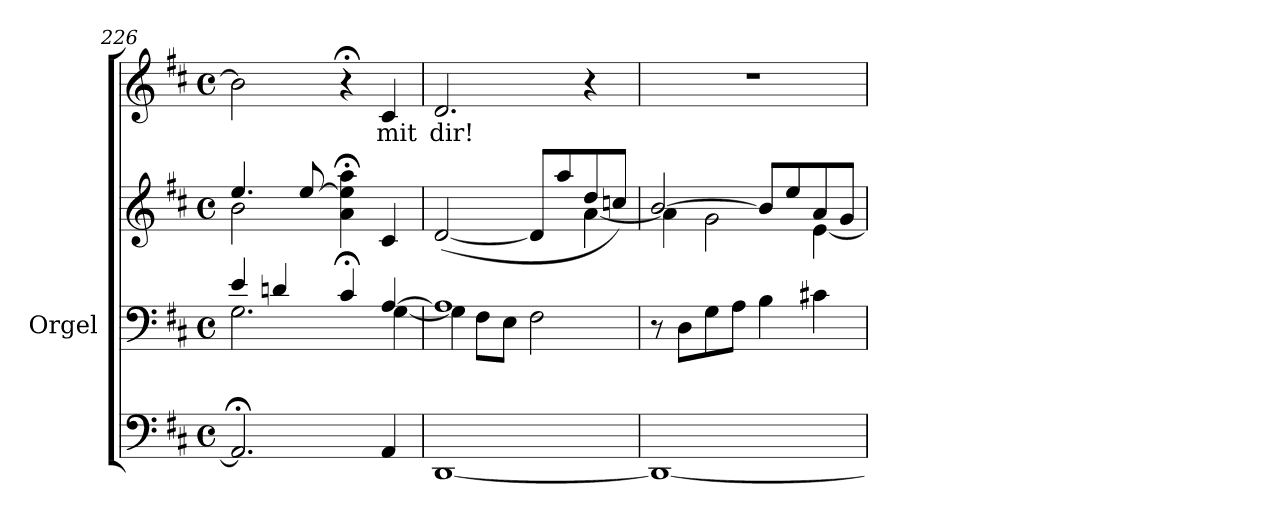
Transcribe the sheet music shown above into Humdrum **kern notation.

**kern	**kern	**kern	**kern	**text
*part3	*part2	*part2	*part1	*part1
*staff4	*staff3	*staff2	*staff1	*staff1
*	*I"Orgel	*	*	*
*	*I'Org.	*	*	*
*clefF4	*clefF4	*clefG2	*clefG2	*
*k[f#c#]	*k[f#c#]	*k[f#c#]	*k[f#c#]	*
*D:	*D:	*D:	*D:	*
*M4/4	*M4/4	*M4/4	*M4/4	*
*met(c)	*met(c)	*met(c)	*met(c)	*
=226	=226	=226	=226	=226
*	*^	*^	*	*
2.AA;/]	4e/	2.G\	4.ee/	2b\	2b\]	.
.	4dn/	.	.	.	.	.
.	.	.	[<8ee/	.	.	.
.	4c#;</	.	4a\;< 4ee\];< 4aa\;<	2ryy	4r;<	.
!	!	!	!	!	!	!LO:LY:b
4AA/	[>4A/	[<4G\	4c#/	.	4c#/	mit
!!LO:LB:g=z
=227	=227	=227	=227	=227	=227	=227
!	!	!	!	!	!	!LO:LY:b
[1DD	1A]	4G\]	(>[>2d/	2.ryy	2.d/	dir!
.	.	8F#\L	.	.	.	.
.	.	8E\J	.	.	.	.
.	.	2F#\	8d/L]	.	.	.
.	.	.	8aa/	.	.	.
.	.	.	8dd/	[<4a\	4r	.
.	.	.	8ccn/J)	.	.	.
*	*v	*v	*	*	*	*
=228	=228	=228	=228	=228	=228
1DD_	8r	[>2b/	4a\]	1r	.
.	8D\L	.	.	.	.
.	8G\	.	2g\	.	.
.	8A\J	.	.	.	.
.	4B\	8b/L]	.	.	.
.	.	8ee/	.	.	.
.	4c#X\	8a/	[<4e\	.	.
.	.	8g/J	.	.	.
*	*	*v	*v	*	*
=	=	=	=	=
*-	*-	*-	*-	*-
